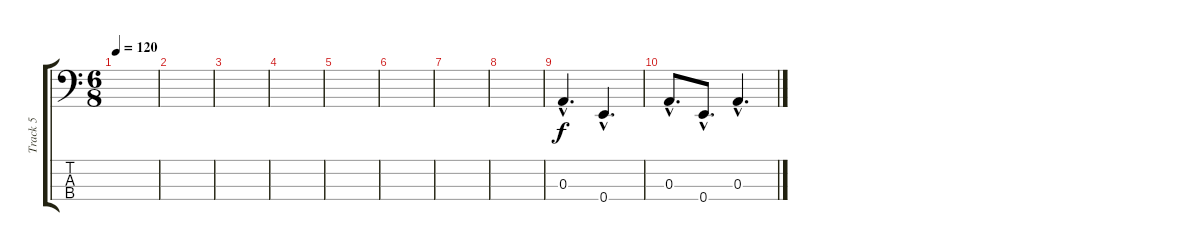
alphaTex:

\track ("Track 5" "Track 5") {instrument electricbasspick}
\staff {score tabs}
\tuning (G2 D2 A1 E1) {hide}
\ts (6 8)
\tempo 120
\clef f4
\ks c
|
|
|
|
|
|
|
|
0.3{hac}.4{d} 0.4{hac}.4{d} |
0.3{hac}.8{d} 0.4{hac}.8{d} 0.3{hac}.4{d}
